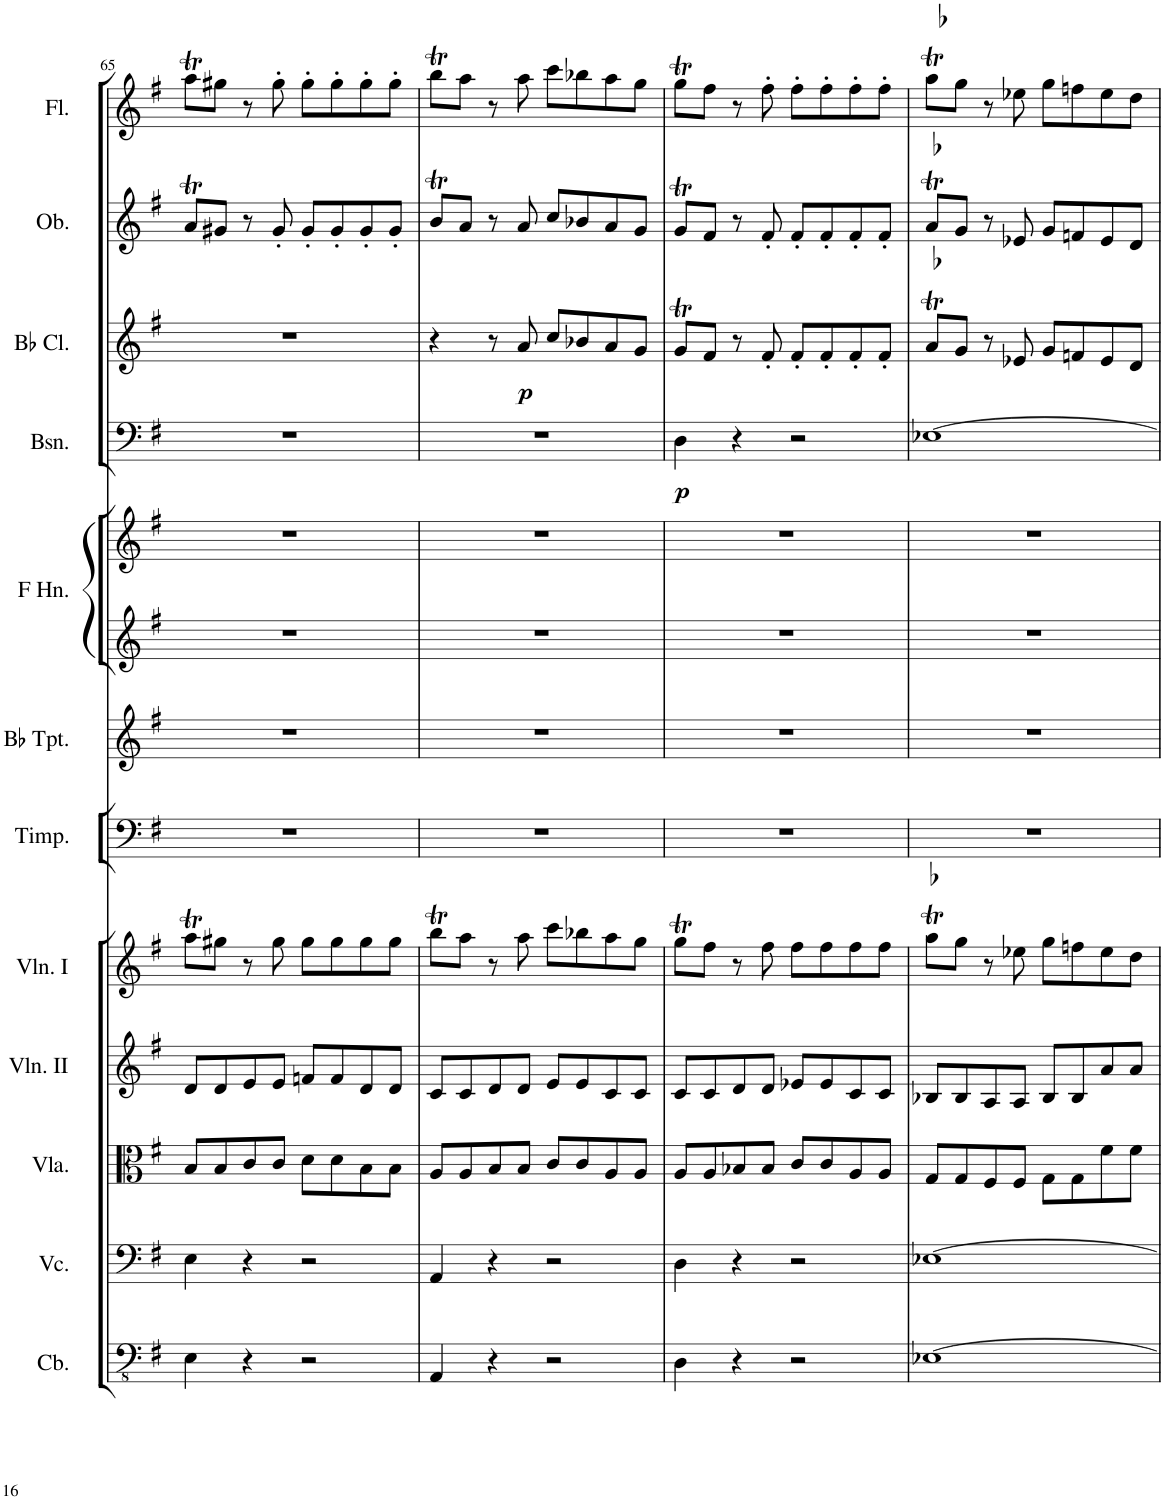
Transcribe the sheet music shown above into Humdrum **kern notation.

**kern	**kern	**kern	**kern	**kern	**kern	**kern	**kern	**kern	**kern	**dynam	**kern	**dynam	**kern	**kern
*part12	*part11	*part10	*part9	*part8	*part7	*part6	*part5	*part5	*part4	*part4	*part3	*part3	*part2	*part1
*staff13	*staff12	*staff11	*staff10	*staff9	*staff8	*staff7	*staff6	*staff5	*staff4	*staff4	*staff3	*staff3	*staff2	*staff1
*I"Contrabasses	*I"Violoncellos	*I"Violas	*I"Violins II	*I"Violins I	*I"Timpani	*I"Trumpets in Bb	*I"Horns in F	*	*I"Bassoons	*	*I"Clarinets in Bb	*	*I"Oboes	*I"Flutes
*I'Cb.	*I'Vc.	*I'Vla.	*I'Vln. II	*I'Vln. I	*I'Timp.	*	*	*	*I'Bsn.	*	*	*	*I'Ob.	*I'Fl.
!!LO:PB:g=z
*clefFv4	*clefF4	*clefC3	*clefG2	*clefG2	*clefF4	*clefG2	*clefG2	*clefG2	*clefF4	*	*clefG2	*	*clefG2	*clefG2
*	*	*	*	*	*	*ITrd1c2	*ITrd4c7	*ITrd4c7	*	*	*ITrd1c2	*	*	*
*k[f#]	*k[f#]	*k[f#]	*k[f#]	*k[f#]	*k[f#]	*k[f#]	*k[f#]	*k[f#]	*k[f#]	*	*k[f#]	*	*k[f#]	*k[f#]
*M4/4	*M4/4	*M4/4	*M4/4	*M4/4	*M4/4	*M4/4	*M4/4	*M4/4	*M4/4	*	*M4/4	*	*M4/4	*M4/4
=65	=65	=65	=65	=65	=65	=65	=65	=65	=65	=65	=65	=65	=65	=65
4EE\	4E\	8B/L	8d/L	8aaT\L	1r	1r	1r	1r	1r	.	1r	.	8aT/L	8aaT\L
.	.	8B/	8d/	8gg#X\J	.	.	.	.	.	.	.	.	8g#X/J	8gg#X\J
4r	4r	8c/	8e/	8r	.	.	.	.	.	.	.	.	8r	8r
.	.	8c/J	8e/J	8gg#\	.	.	.	.	.	.	.	.	8g#'/	8gg#'\
2r	2r	8d\L	8fn/L	8gg#\L	.	.	.	.	.	.	.	.	8g#'/L	8gg#'\L
.	.	8d\	8f/	8gg#\	.	.	.	.	.	.	.	.	8g#'/	8gg#'\
.	.	8B\	8d/	8gg#\	.	.	.	.	.	.	.	.	8g#'/	8gg#'\
.	.	8B\J	8d/J	8gg#\J	.	.	.	.	.	.	.	.	8g#'/J	8gg#'\J
=66	=66	=66	=66	=66	=66	=66	=66	=66	=66	=66	=66	=66	=66	=66
4AAA/	4AA/	8A/L	8c/L	8bbt\L	1r	1r	1r	1r	1r	.	4r	.	8bt/L	8bbt\L
.	.	8A/	8c/	8aa\J	.	.	.	.	.	.	.	.	8a/J	8aa\J
4r	4r	8B/	8d/	8r	.	.	.	.	.	.	8r	.	8r	8r
!	!	!	!	!	!	!	!	!	!	!	!	!LO:DY:b	!	!
.	.	8B/J	8d/J	8aa\	.	.	.	.	.	.	8a/	p	8a/	8aa\
2r	2r	8c/L	8e/L	8ccc\L	.	.	.	.	.	.	8cc/L	.	8cc/L	8ccc\L
.	.	8c/	8e/	8bb-X\	.	.	.	.	.	.	8b-X/	.	8b-X/	8bb-X\
.	.	8A/	8c/	8aa\	.	.	.	.	.	.	8a/	.	8a/	8aa\
.	.	8A/J	8c/J	8gg\J	.	.	.	.	.	.	8g/J	.	8g/J	8gg\J
=67	=67	=67	=67	=67	=67	=67	=67	=67	=67	=67	=67	=67	=67	=67
!	!	!	!	!	!	!	!	!	!	!LO:DY:b	!	!	!	!
4DD\	4D\	8A/L	8c/L	8ggT\L	1r	1r	1r	1r	4D\	p	8gT/L	.	8gT/L	8ggT\L
.	.	8A/	8c/	8ff#\J	.	.	.	.	.	.	8f#/J	.	8f#/J	8ff#\J
4r	4r	8B-X/	8d/	8r	.	.	.	.	4r	.	8r	.	8r	8r
.	.	8B-/J	8d/J	8ff#\	.	.	.	.	.	.	8f#'/	.	8f#'/	8ff#'\
2r	2r	8c/L	8e-X/L	8ff#\L	.	.	.	.	2r	.	8f#'/L	.	8f#'/L	8ff#'\L
.	.	8c/	8e-/	8ff#\	.	.	.	.	.	.	8f#'/	.	8f#'/	8ff#'\
.	.	8A/	8c/	8ff#\	.	.	.	.	.	.	8f#'/	.	8f#'/	8ff#'\
.	.	8A/J	8c/J	8ff#\J	.	.	.	.	.	.	8f#'/J	.	8f#'/J	8ff#'\J
=68	=68	=68	=68	=68	=68	=68	=68	=68	=68	=68	=68	=68	=68	=68
[1EE-X	[1E-X	8G/L	8B-X/L	8aa\T 8bb-X\TL	1r	1r	1r	1r	[1E-X	.	8a/T 8b-X/TL	.	8a/T 8b-X/TL	8aa\T 8bb-X\TL
.	.	8G/	8B-/	8gg\J	.	.	.	.	.	.	8g/J	.	8g/J	8gg\J
.	.	8F#/	8A/	8r	.	.	.	.	.	.	8r	.	8r	8r
.	.	8F#/J	8A/J	8ee-X\	.	.	.	.	.	.	8e-X/	.	8e-X/	8ee-X\
.	.	8G\L	8B-/L	8gg\L	.	.	.	.	.	.	8g/L	.	8g/L	8gg\L
.	.	8G\	8B-/	8ffn\	.	.	.	.	.	.	8fn/	.	8fn/	8ffn\
.	.	8f#\	8a/	8ee-\	.	.	.	.	.	.	8e-/	.	8e-/	8ee-\
.	.	8f#\J	8a/J	8dd\J	.	.	.	.	.	.	8d/J	.	8d/J	8dd\J
=	=	=	=	=	=	=	=	=	=	=	=	=	=	=
*-	*-	*-	*-	*-	*-	*-	*-	*-	*-	*-	*-	*-	*-	*-
